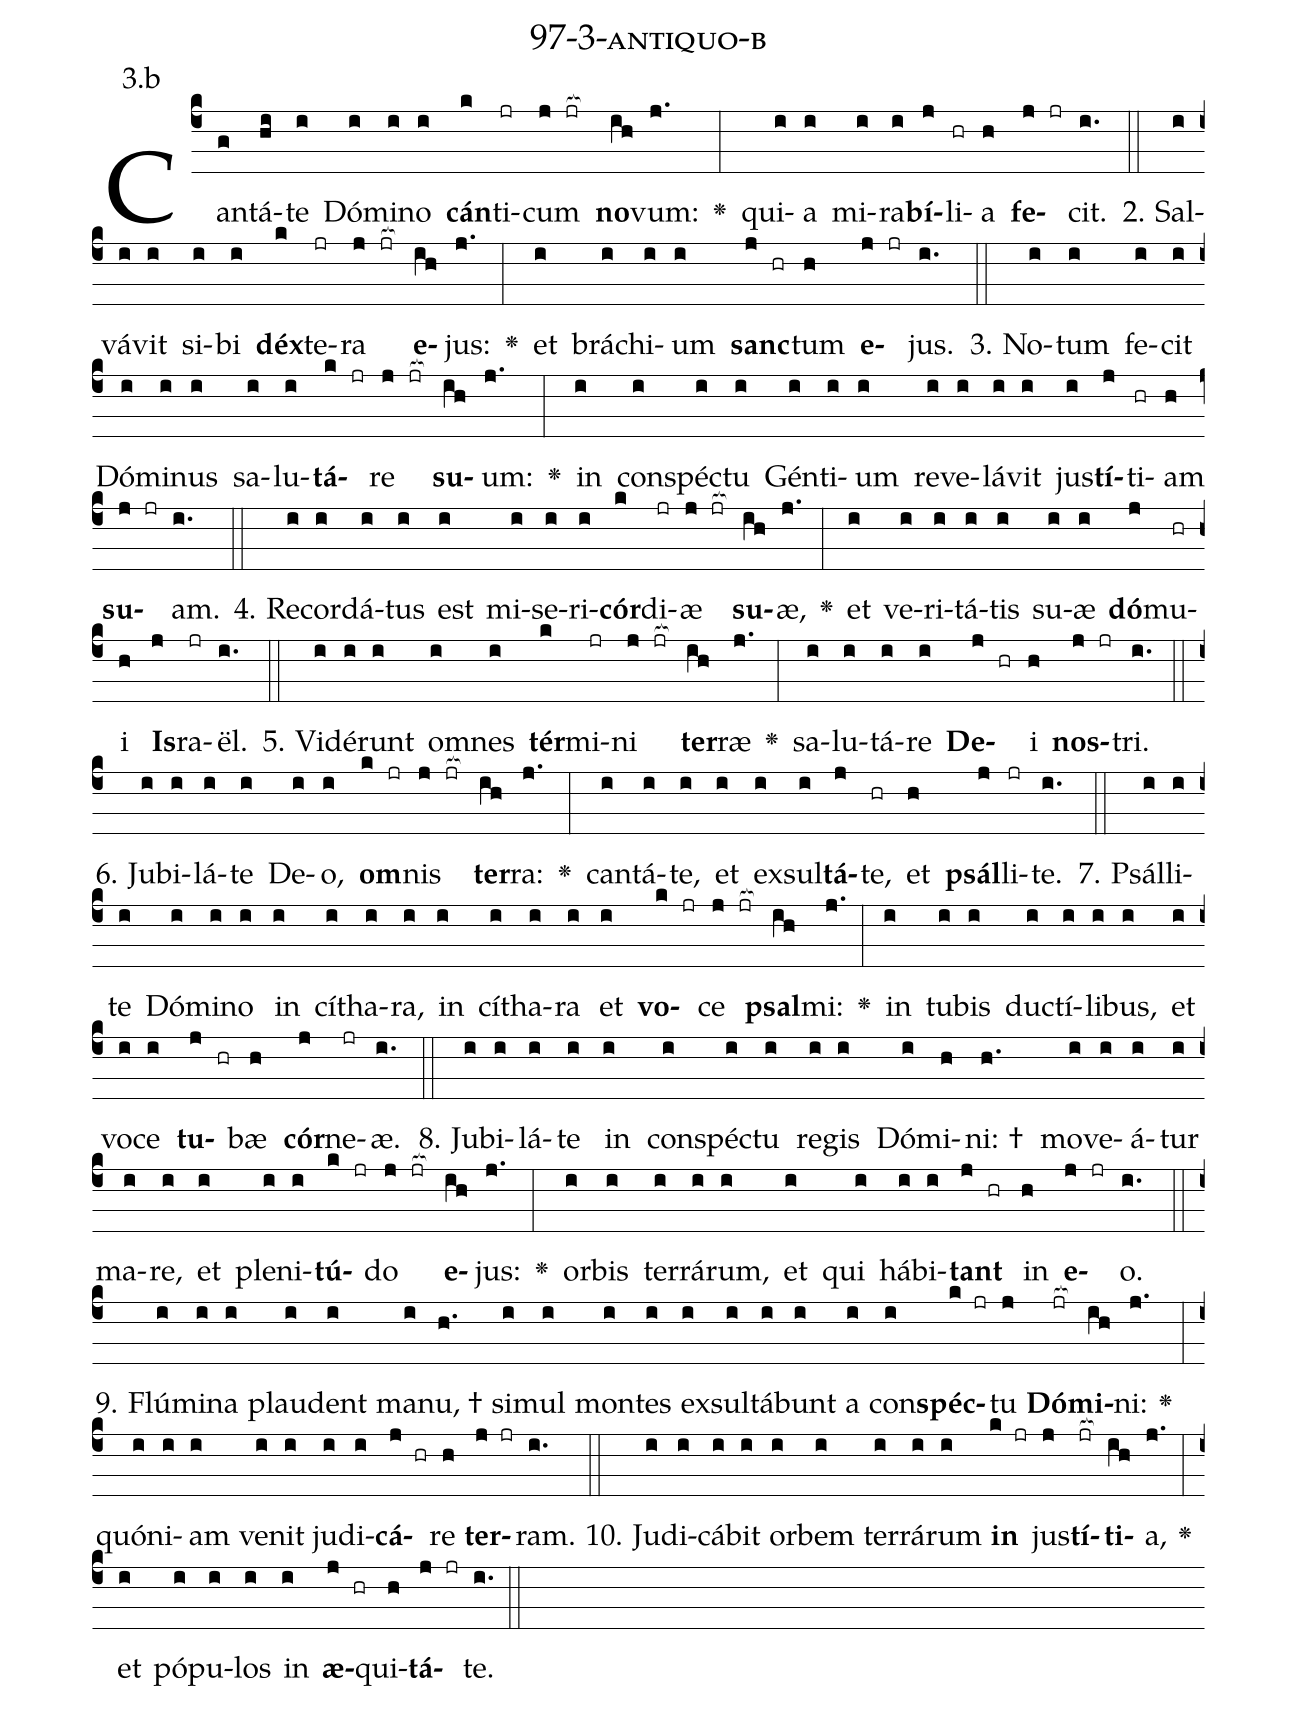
name: 97-3-antiquo-b;
annotation: 3.b;
%%
(c4)Can(g)tá(hi)te(i) Dó(i)mi(i)no(i) <b>cán</b>(k)ti(jr)cum(j jr[ocb:1{]) <b>no</b>(ih[ocb:0}])vum:(j.) <v>\greheightstar</v>(:) qui(i)a(i) mi(i)ra(i)<b>bí</b>(j)li(hr)a(h) <b>fe</b>(j jr)cit.(i.) (::)
2. Sal(i)vá(i)vit(i) si(i)bi(i) <b>déx</b>(k)te(jr)ra(j jr[ocb:1{]) <b>e</b>(ih[ocb:0}])jus:(j.) <v>\greheightstar</v>(:) et(i) brá(i)chi(i)um(i) <b>sanc</b>(j hr)tum(h) <b>e</b>(j jr)jus.(i.) (::)
3. No(i)tum(i) fe(i)cit(i) Dó(i)mi(i)nus(i) sa(i)lu(i)<b>tá</b>(k jr)re(j jr[ocb:1{]) <b>su</b>(ih[ocb:0}])um:(j.) <v>\greheightstar</v>(:) in(i) con(i)spéc(i)tu(i) Gén(i)ti(i)um(i) re(i)ve(i)lá(i)vit(i) jus(i)<b>tí</b>(j)ti(hr)am(h) <b>su</b>(j jr)am.(i.) (::)
4. Re(i)cor(i)dá(i)tus(i) est(i) mi(i)se(i)ri(i)<b>cór</b>(k)di(jr)æ(j jr[ocb:1{]) <b>su</b>(ih[ocb:0}])æ,(j.) <v>\greheightstar</v>(:) et(i) ve(i)ri(i)tá(i)tis(i) su(i)æ(i) <b>dó</b>(j)mu(hr)i(h) <b>Is</b>(j)ra(jr)ël.(i.) (::)
5. Vi(i)dé(i)runt(i) om(i)nes(i) <b>tér</b>(k)mi(jr)ni(j jr[ocb:1{]) <b>ter</b>(ih[ocb:0}])ræ(j.) <v>\greheightstar</v>(:) sa(i)lu(i)tá(i)re(i) <b>De</b>(j hr)i(h) <b>nos</b>(j jr)tri.(i.) (::)
6. Ju(i)bi(i)lá(i)te(i) De(i)o,(i) <b>om</b>(k jr)nis(j jr[ocb:1{]) <b>ter</b>(ih[ocb:0}])ra:(j.) <v>\greheightstar</v>(:) can(i)tá(i)te,(i) et(i) ex(i)sul(i)<b>tá</b>(j)te,(hr) et(h) <b>psál</b>(j)li(jr)te.(i.) (::)
7. Psál(i)li(i)te(i) Dó(i)mi(i)no(i) in(i) cí(i)tha(i)ra,(i) in(i) cí(i)tha(i)ra(i) et(i) <b>vo</b>(k jr)ce(j jr[ocb:1{]) <b>psal</b>(ih[ocb:0}])mi:(j.) <v>\greheightstar</v>(:) in(i) tu(i)bis(i) duc(i)tí(i)li(i)bus,(i) et(i) vo(i)ce(i) <b>tu</b>(j hr)bæ(h) <b>cór</b>(j)ne(jr)æ.(i.) (::)
8. Ju(i)bi(i)lá(i)te(i) in(i) con(i)spéc(i)tu(i) re(i)gis(i) Dó(i)mi(h)ni: †(h.) mo(i)ve(i)á(i)tur(i) ma(i)re,(i) et(i) ple(i)ni(i)<b>tú</b>(k jr)do(j jr[ocb:1{]) <b>e</b>(ih[ocb:0}])jus:(j.) <v>\greheightstar</v>(:) or(i)bis(i) ter(i)rá(i)rum,(i) et(i) qui(i) há(i)bi(i)<b>tant</b>(j hr) in(h) <b>e</b>(j jr)o.(i.) (::)
9. Flú(i)mi(i)na(i) plau(i)dent(i) ma(i)nu, †(h.) si(i)mul(i) mon(i)tes(i) ex(i)sul(i)tá(i)bunt(i) a(i) con(i)<b>spéc</b>(k jr)tu(j) <b>Dó</b>(jr[ocb:1{])<b>mi</b>(ih[ocb:0}])ni:(j.) <v>\greheightstar</v>(:) quón(i)i(i)am(i) ve(i)nit(i) ju(i)di(i)<b>cá</b>(j hr)re(h) <b>ter</b>(j jr)ram.(i.) (::)
10. Ju(i)di(i)cá(i)bit(i) or(i)bem(i) ter(i)rá(i)rum(i) <b>in</b>(k jr) jus(j)<b>tí</b>(jr[ocb:1{])<b>ti</b>(ih[ocb:0}])a,(j.) <v>\greheightstar</v>(:) et(i) pó(i)pu(i)los(i) in(i) <b>æ</b>(j hr)qui(h)<b>tá</b>(j jr)te.(i.) (::)
